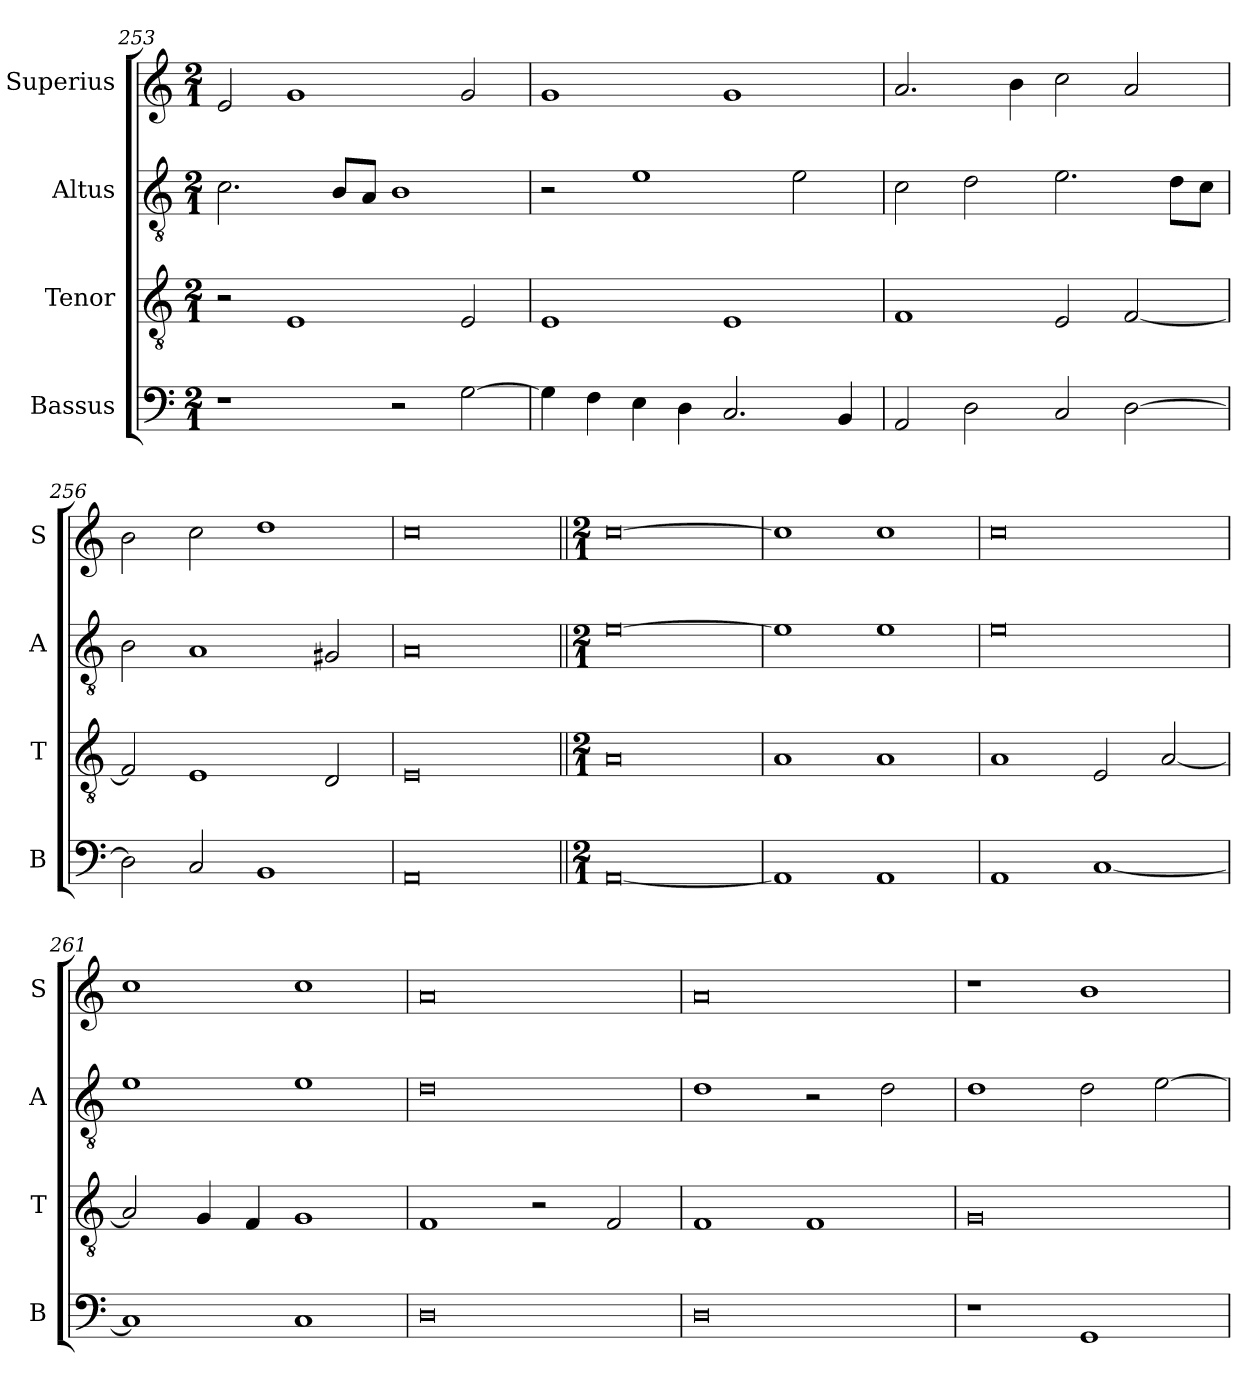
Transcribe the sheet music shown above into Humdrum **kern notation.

**kern	**kern	**kern	**kern
*part4	*part3	*part2	*part1
*staff4	*staff3	*staff2	*staff1
*I"Bassus	*I"Tenor	*I"Altus	*I"Superius
*I'B	*I'T	*I'A	*I'S
*clefF4	*clefGv2	*clefGv2	*clefG2
*k[]	*k[]	*k[]	*k[]
*M2/1	*M2/1	*M2/1	*M2/1
=253	=253	=253	=253
1r	2r	2.c\	2e/
.	1E	.	1g
.	.	8B/L	.
.	.	8A/J	.
2r	.	1B	.
[2G\	2E/	.	2g/
=254	=254	=254	=254
4G\]	1E	2r	1g
4F\	.	.	.
4E\	.	1e	.
4D\	.	.	.
2.C/	1E	.	1g
.	.	2e\	.
4BB/	.	.	.
=255	=255	=255	=255
2AA/	1F	2c\	2.a/
2D\	.	2d\	.
.	.	.	4b\
2C/	2E/	2.e\	2cc\
[2D\	[2F/	.	2a/
.	.	8d\L	.
.	.	8c\J	.
=256	=256	=256	=256
2D\]	2F/]	2B\	2b\
2C/	1E	1A	2cc\
1BB	.	.	1dd
.	2D/	2G#X/	.
=257	=257	=257	=257
0AA	0E	0A	0cc
!!LO:LB:g=z
=258||	=258||	=258||	=258||
*M2/1	*M2/1	*M2/1	*M2/1
[0AA	0A	[0e	[0cc
=259	=259	=259	=259
1AA]	1A	1e]	1cc]
1AA	1A	1e	1cc
=260	=260	=260	=260
1AA	1A	0e	0cc
[1C	2E/	.	.
.	[2A/	.	.
=261	=261	=261	=261
1C]	2A/]	1e	1cc
.	4G/	.	.
.	4F/	.	.
1C	1G	1e	1cc
=262	=262	=262	=262
0D	1F	0d	0a
.	2r	.	.
.	2F/	.	.
=263	=263	=263	=263
0D	1F	1d	0a
.	1F	2r	.
.	.	2d\	.
=264	=264	=264	=264
1r	0G	1d	1r
1GG	.	2d\	1b
.	.	[2e\	.
=	=	=	=
*-	*-	*-	*-
